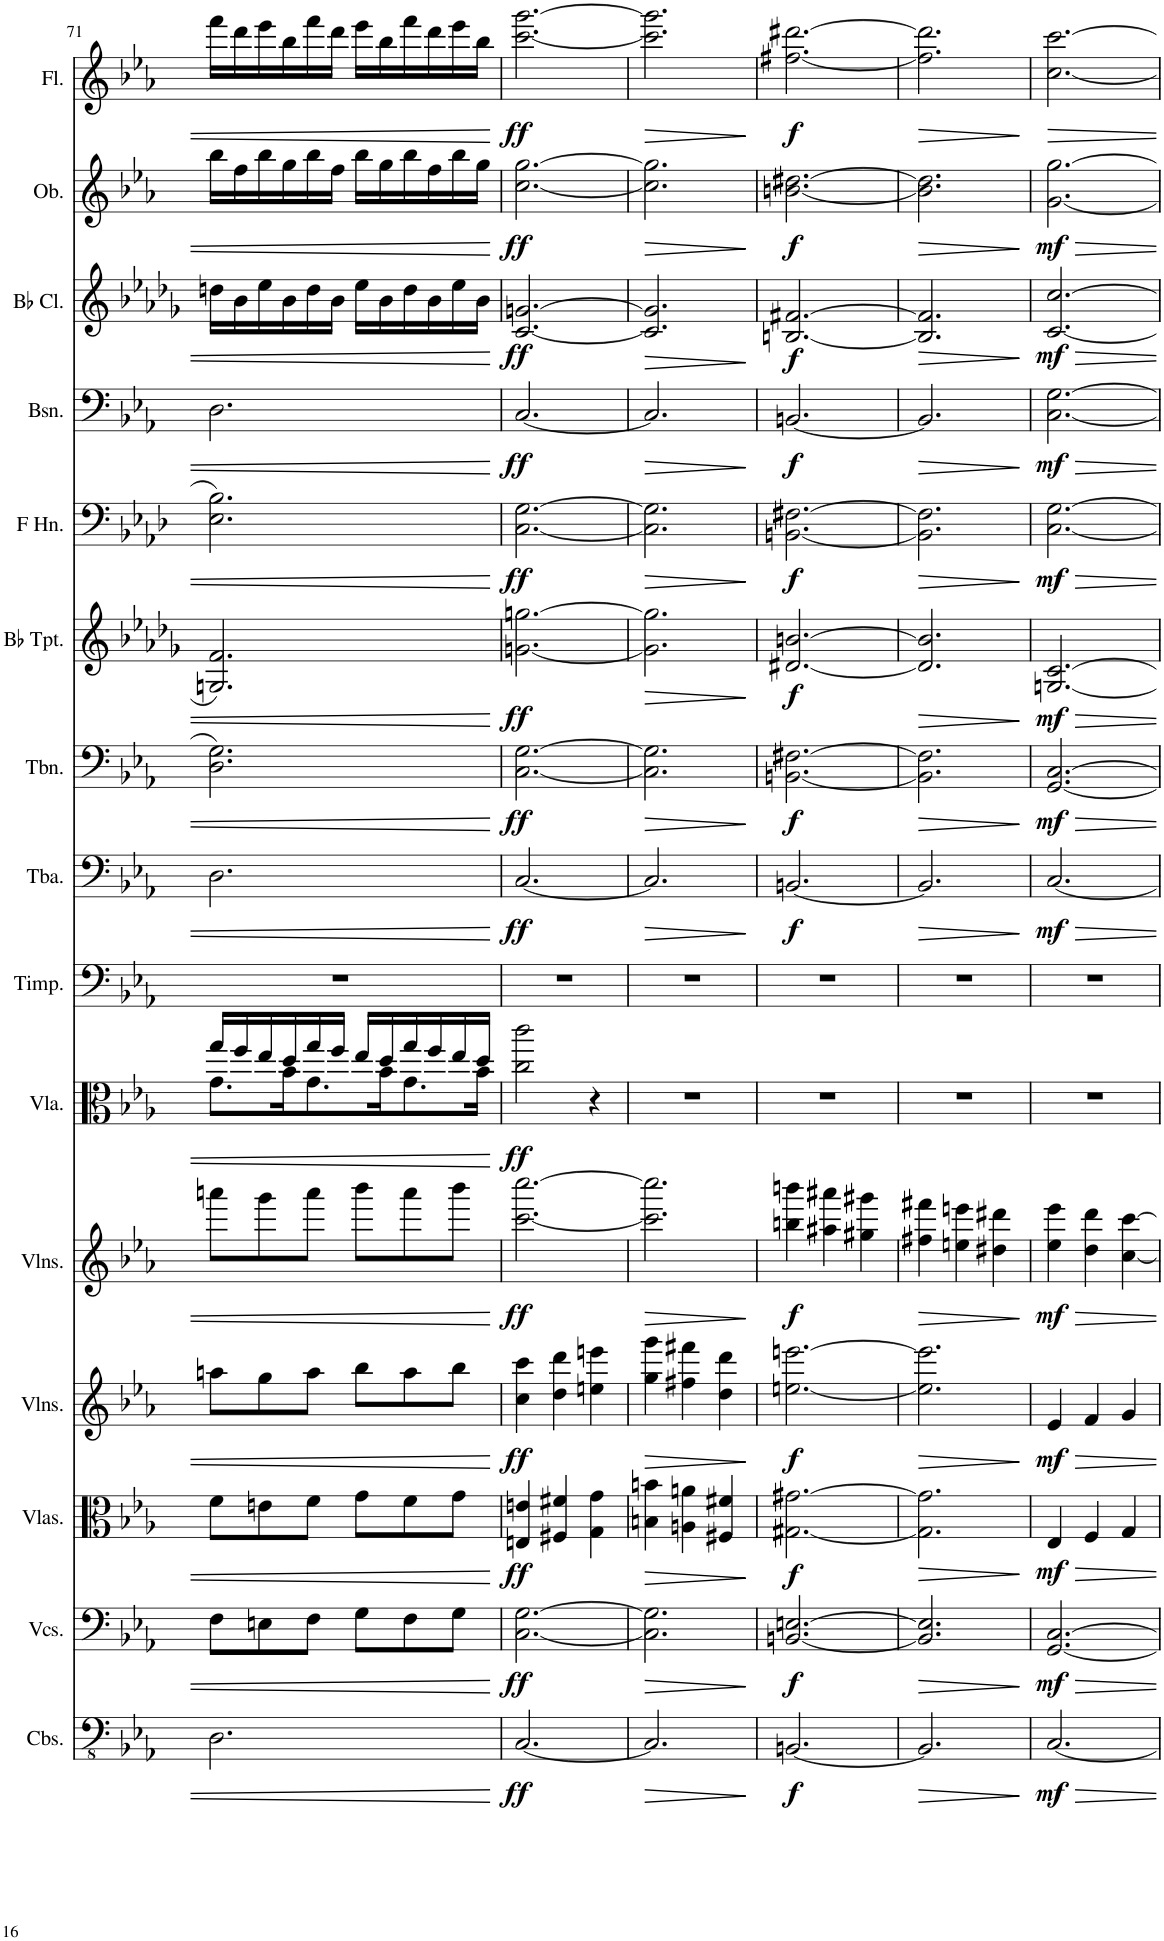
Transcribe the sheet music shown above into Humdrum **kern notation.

**kern	**dynam	**kern	**dynam	**kern	**dynam	**kern	**dynam	**kern	**dynam	**kern	**dynam	**kern	**kern	**dynam	**kern	**dynam	**kern	**dynam	**kern	**dynam	**kern	**dynam	**kern	**dynam	**kern	**dynam	**kern	**dynam
*part15	*part15	*part14	*part14	*part13	*part13	*part12	*part12	*part11	*part11	*part10	*part10	*part9	*part8	*part8	*part7	*part7	*part6	*part6	*part5	*part5	*part4	*part4	*part3	*part3	*part2	*part2	*part1	*part1
*staff15	*staff15	*staff14	*staff14	*staff13	*staff13	*staff12	*staff12	*staff11	*staff11	*staff10	*staff10	*staff9	*staff8	*staff8	*staff7	*staff7	*staff6	*staff6	*staff5	*staff5	*staff4	*staff4	*staff3	*staff3	*staff2	*staff2	*staff1	*staff1
*I"Contrabasses	*	*I"Violoncellos	*	*I"Violas	*	*I"Violins	*	*I"Violins	*	*I"Viola	*	*I"Timpani	*I"Tuba	*	*I"Trombone	*	*I"Bb Trumpet	*	*I"Horn in F	*	*I"Bassoon	*	*I"Bb Clarinet	*	*I"Oboe	*	*I"Flute	*
*I'Cbs.	*	*I'Vcs.	*	*I'Vlas.	*	*I'Vlns.	*	*I'Vlns.	*	*I'Vla.	*	*I'Timp.	*I'Tba.	*	*I'Tbn.	*	*I'Bb Tpt.	*	*	*	*I'Bsn.	*	*I'Bb Cl.	*	*I'Ob.	*	*I'Fl.	*
!!LO:PB:g=z
*clefFv4	*	*clefF4	*	*clefC3	*	*clefG2	*	*clefG2	*	*clefC3	*	*clefF4	*clefF4	*	*clefF4	*	*clefG2	*	*clefF4	*	*clefF4	*	*clefG2	*	*clefG2	*	*clefG2	*
*	*	*	*	*	*	*	*	*	*	*	*	*	*	*	*	*	*ITrd1c2	*	*ITrd4c7	*	*	*	*ITrd1c2	*	*	*	*	*
*k[b-e-a-]	*	*k[b-e-a-]	*	*k[b-e-a-]	*	*k[b-e-a-]	*	*k[b-e-a-]	*	*k[b-e-a-]	*	*k[b-e-a-]	*k[b-e-a-]	*	*k[b-e-a-]	*	*k[b-e-a-d-g-]	*	*k[b-e-a-d-]	*	*k[b-e-a-]	*	*k[b-e-a-d-g-]	*	*k[b-e-a-]	*	*k[b-e-a-]	*
*M6/8	*	*M6/8	*	*M6/8	*	*M6/8	*	*M6/8	*	*M6/8	*	*M6/8	*M6/8	*	*M6/8	*	*M6/8	*	*M6/8	*	*M6/8	*	*M6/8	*	*M6/8	*	*M6/8	*
=71	=71	=71	=71	=71	=71	=71	=71	=71	=71	=71	=71	=71	=71	=71	=71	=71	=71	=71	=71	=71	=71	=71	=71	=71	=71	=71	=71	=71
*	*	*	*	*	*	*	*	*	*	*^	*	*	*	*	*	*	*	*	*	*	*	*	*	*	*	*	*	*
2.DD\	.	8F\L	.	8f\L	.	8aan\L	.	8aaan\L	.	16gg/LL	8.g\L	.	2.r	2.D\	.	2.D\ 2.G\	.	2.Gn/ 2.f/	.	2.E-\ 2.B-\	.	2.D\	.	16ddn\LL	.	16bb-\LL	.	16fff\LL	.
.	.	.	.	.	.	.	.	.	.	16ff/	.	.	.	.	.	.	.	.	.	.	.	.	.	16b-\	.	16ff\	.	16ddd\	.
.	.	8En\	.	8en\	.	8gg\	.	8ggg\	.	16ee-/	.	.	.	.	.	.	.	.	.	.	.	.	.	16ee-\	.	16bb-\	.	16eee-\	.
.	.	.	.	.	.	.	.	.	.	16dd/	16b-\K	.	.	.	.	.	.	.	.	.	.	.	.	16b-\	.	16gg\	.	16bb-\	.
.	.	8F\J	.	8f\J	.	8aa\J	.	8aaa\J	.	16gg/	8.g\	.	.	.	.	.	.	.	.	.	.	.	.	16dd\	.	16bb-\	.	16fff\	.
.	.	.	.	.	.	.	.	.	.	16ff/JJ	.	.	.	.	.	.	.	.	.	.	.	.	.	16b-\JJ	.	16ff\JJ	.	16ddd\JJ	.
.	.	8G\L	.	8g\L	.	8bb-\L	.	8bbb-\L	.	16ee-/LL	.	.	.	.	.	.	.	.	.	.	.	.	.	16ee-\LL	.	16bb-\LL	.	16eee-\LL	.
.	.	.	.	.	.	.	.	.	.	16dd/	16b-\K	.	.	.	.	.	.	.	.	.	.	.	.	16b-\	.	16gg\	.	16bb-\	.
.	.	8F\	.	8f\	.	8aa\	.	8aaa\	.	16gg/	8.g\	.	.	.	.	.	.	.	.	.	.	.	.	16dd\	.	16bb-\	.	16fff\	.
.	.	.	.	.	.	.	.	.	.	16ff/	.	.	.	.	.	.	.	.	.	.	.	.	.	16b-\	.	16ff\	.	16ddd\	.
.	.	8G\J	.	8g\J	.	8bb-\J	.	8bbb-\J	.	16ee-/	.	.	.	.	.	.	.	.	.	.	.	.	.	16ee-\	.	16bb-\	.	16eee-\	.
.	.	.	.	.	.	.	.	.	.	16dd/JJ	16b-\Jk	.	.	.	.	.	.	.	.	.	.	.	.	16b-\JJ	.	16gg\JJ	.	16bb-\JJ	.
=72	=72	=72	=72	=72	=72	=72	=72	=72	=72	=72	=72	=72	=72	=72	=72	=72	=72	=72	=72	=72	=72	=72	=72	=72	=72	=72	=72	=72	=72
!	!LO:DY:b	!	!LO:DY:b	!	!LO:DY:b	!	!LO:DY:b	!	!LO:DY:b	!	!	!LO:DY:b	!	!	!LO:DY:b	!	!LO:DY:b	!	!LO:DY:b	!	!LO:DY:b	!	!LO:DY:b	!	!LO:DY:b	!	!LO:DY:b	!	!LO:DY:b
*	*	*	*	*	*	*	*	*	*	*v	*v	*	*	*	*	*	*	*	*	*	*	*	*	*	*	*	*	*	*
[2.CC/	ff	[2.C\ [2.G\	ff	4En/ 4en/	ff	4cc\ 4ccc\	ff	[2.ccc\ [2.cccc\	ff	2cc\ 2ccc\	ff	2.r	[2.C/	ff	[2.C\ [2.G\	ff	[2.gn\ [2.ggn\	ff	[2.C\ [2.G\	ff	[2.C/	ff	[2.c/ [2.gn/	ff	[2.cc\ [2.gg\	ff	[2.ccc\ [2.ggg\	ff
.	.	.	.	4F#X/ 4f#X/	.	4dd\ 4ddd\	.	.	.	.	.	.	.	.	.	.	.	.	.	.	.	.	.	.	.	.	.	.
.	.	.	.	4G\ 4g\	.	4een\ 4eeen\	.	.	.	4r	.	.	.	.	.	.	.	.	.	.	.	.	.	.	.	.	.	.
=73	=73	=73	=73	=73	=73	=73	=73	=73	=73	=73	=73	=73	=73	=73	=73	=73	=73	=73	=73	=73	=73	=73	=73	=73	=73	=73	=73	=73
!	!LO:HP:b	!	!LO:HP:b	!	!LO:HP:b	!	!LO:HP:b	!	!LO:HP:b	!	!	!	!	!LO:HP:b	!	!LO:HP:b	!	!LO:HP:b	!	!LO:HP:b	!	!LO:HP:b	!	!LO:HP:b	!	!LO:HP:b	!	!LO:HP:b
2.CC/]	>	2.C\] 2.G\]	>	4Bn\ 4bn\	>	4gg\ 4ggg\	>	2.ccc\] 2.cccc\]	>	2.r	.	2.r	2.C/]	>	2.C\] 2.G\]	>	2.g\] 2.gg\]	>	2.C\] 2.G\]	>	2.C/]	>	2.c/] 2.g/]	>	2.cc\] 2.gg\]	>	2.ccc\] 2.ggg\]	>
.	.	.	.	4An\ 4an\	.	4ff#X\ 4fff#X\	.	.	.	.	.	.	.	.	.	.	.	.	.	.	.	.	.	.	.	.	.	.
.	.	.	.	4F#X/ 4f#X/	.	4dd\ 4ddd\	.	.	.	.	.	.	.	.	.	.	.	.	.	.	.	.	.	.	.	.	.	.
.	]	.	]	.	]	.	]	.	]	.	.	.	.	]	.	]	.	]	.	]	.	]	.	]	.	]	.	]
=74	=74	=74	=74	=74	=74	=74	=74	=74	=74	=74	=74	=74	=74	=74	=74	=74	=74	=74	=74	=74	=74	=74	=74	=74	=74	=74	=74	=74
!	!LO:DY:b	!	!LO:DY:b	!	!LO:DY:b	!	!LO:DY:b	!	!LO:DY:b	!	!	!	!	!LO:DY:b	!	!LO:DY:b	!	!LO:DY:b	!	!LO:DY:b	!	!LO:DY:b	!	!LO:DY:b	!	!LO:DY:b	!	!LO:DY:b
[2.BBBn/	f	[2.BBn/ [2.En/	f	[2.G#X\ [2.g#X\	f	[2.een\ [2.eeen\	f	4bbn\ 4bbbn\	f	2.r	.	2.r	[2.BBn/	f	[2.BBn\ [2.F#X\	f	[2.d#X/ [2.bn/	f	[2.BBn\ [2.F#X\	f	[2.BBn/	f	[2.Bn/ [2.f#X/	f	[2.bn\ [2.dd#X\	f	[2.ff#X\ [2.ddd#X\	f
.	.	.	.	.	.	.	.	4aa#X\ 4aaa#X\	.	.	.	.	.	.	.	.	.	.	.	.	.	.	.	.	.	.	.	.
.	.	.	.	.	.	.	.	4gg#X\ 4ggg#X\	.	.	.	.	.	.	.	.	.	.	.	.	.	.	.	.	.	.	.	.
=75	=75	=75	=75	=75	=75	=75	=75	=75	=75	=75	=75	=75	=75	=75	=75	=75	=75	=75	=75	=75	=75	=75	=75	=75	=75	=75	=75	=75
!	!LO:HP:b	!	!LO:HP:b	!	!LO:HP:b	!	!LO:HP:b	!	!LO:HP:b	!	!	!	!	!LO:HP:b	!	!LO:HP:b	!	!LO:HP:b	!	!LO:HP:b	!	!LO:HP:b	!	!LO:HP:b	!	!LO:HP:b	!	!LO:HP:b
2.BBB/]	>	2.BB/] 2.E/]	>	2.G#\] 2.g#\]	>	2.ee\] 2.eee\]	>	4ff#X\ 4fff#X\	>	2.r	.	2.r	2.BB/]	>	2.BB\] 2.F#\]	>	2.d#/] 2.b/]	>	2.BB\] 2.F#\]	>	2.BB/]	>	2.B/] 2.f#/]	>	2.b\] 2.dd#\]	>	2.ff#\] 2.ddd#\]	>
.	.	.	.	.	.	.	.	4een\ 4eeen\	.	.	.	.	.	.	.	.	.	.	.	.	.	.	.	.	.	.	.	.
.	.	.	.	.	.	.	.	4dd#X\ 4ddd#X\	.	.	.	.	.	.	.	.	.	.	.	.	.	.	.	.	.	.	.	.
.	]	.	]	.	]	.	]	.	]	.	.	.	.	]	.	]	.	]	.	]	.	]	.	]	.	]	.	]
=76	=76	=76	=76	=76	=76	=76	=76	=76	=76	=76	=76	=76	=76	=76	=76	=76	=76	=76	=76	=76	=76	=76	=76	=76	=76	=76	=76	=76
!	!LO:DY:b	!	!LO:DY:b	!	!LO:DY:b	!	!LO:DY:b	!	!LO:DY:b	!	!	!	!	!LO:DY:b	!	!LO:DY:b	!	!LO:DY:b	!	!LO:DY:b	!	!LO:DY:b	!	!LO:DY:b	!	!LO:DY:b	!	!
[2.CC/	mf	[2.GG/ [2.C/	mf	4E-/	mf	4e-/	mf	4ee-\ 4eee-\	mf	2.r	.	2.r	[2.C/	mf	[2.GG/ [2.C/	mf	[2.Gn/ [2.c/	mf	[2.C\ [2.G\	mf	[2.C\ [2.G\	mf	[2.c/ [2.cc/	mf	[2.g\ [2.gg\	mf	[2.cc\ [2.ccc\	.
.	.	.	.	4F/	.	4f/	.	4dd\ 4ddd\	.	.	.	.	.	.	.	.	.	.	.	.	.	.	.	.	.	.	.	.
.	.	.	.	4G/	.	4g/	.	[4cc\ [4ccc\	.	.	.	.	.	.	.	.	.	.	.	.	.	.	.	.	.	.	.	.
=	=	=	=	=	=	=	=	=	=	=	=	=	=	=	=	=	=	=	=	=	=	=	=	=	=	=	=	=
*-	*-	*-	*-	*-	*-	*-	*-	*-	*-	*-	*-	*-	*-	*-	*-	*-	*-	*-	*-	*-	*-	*-	*-	*-	*-	*-	*-	*-
